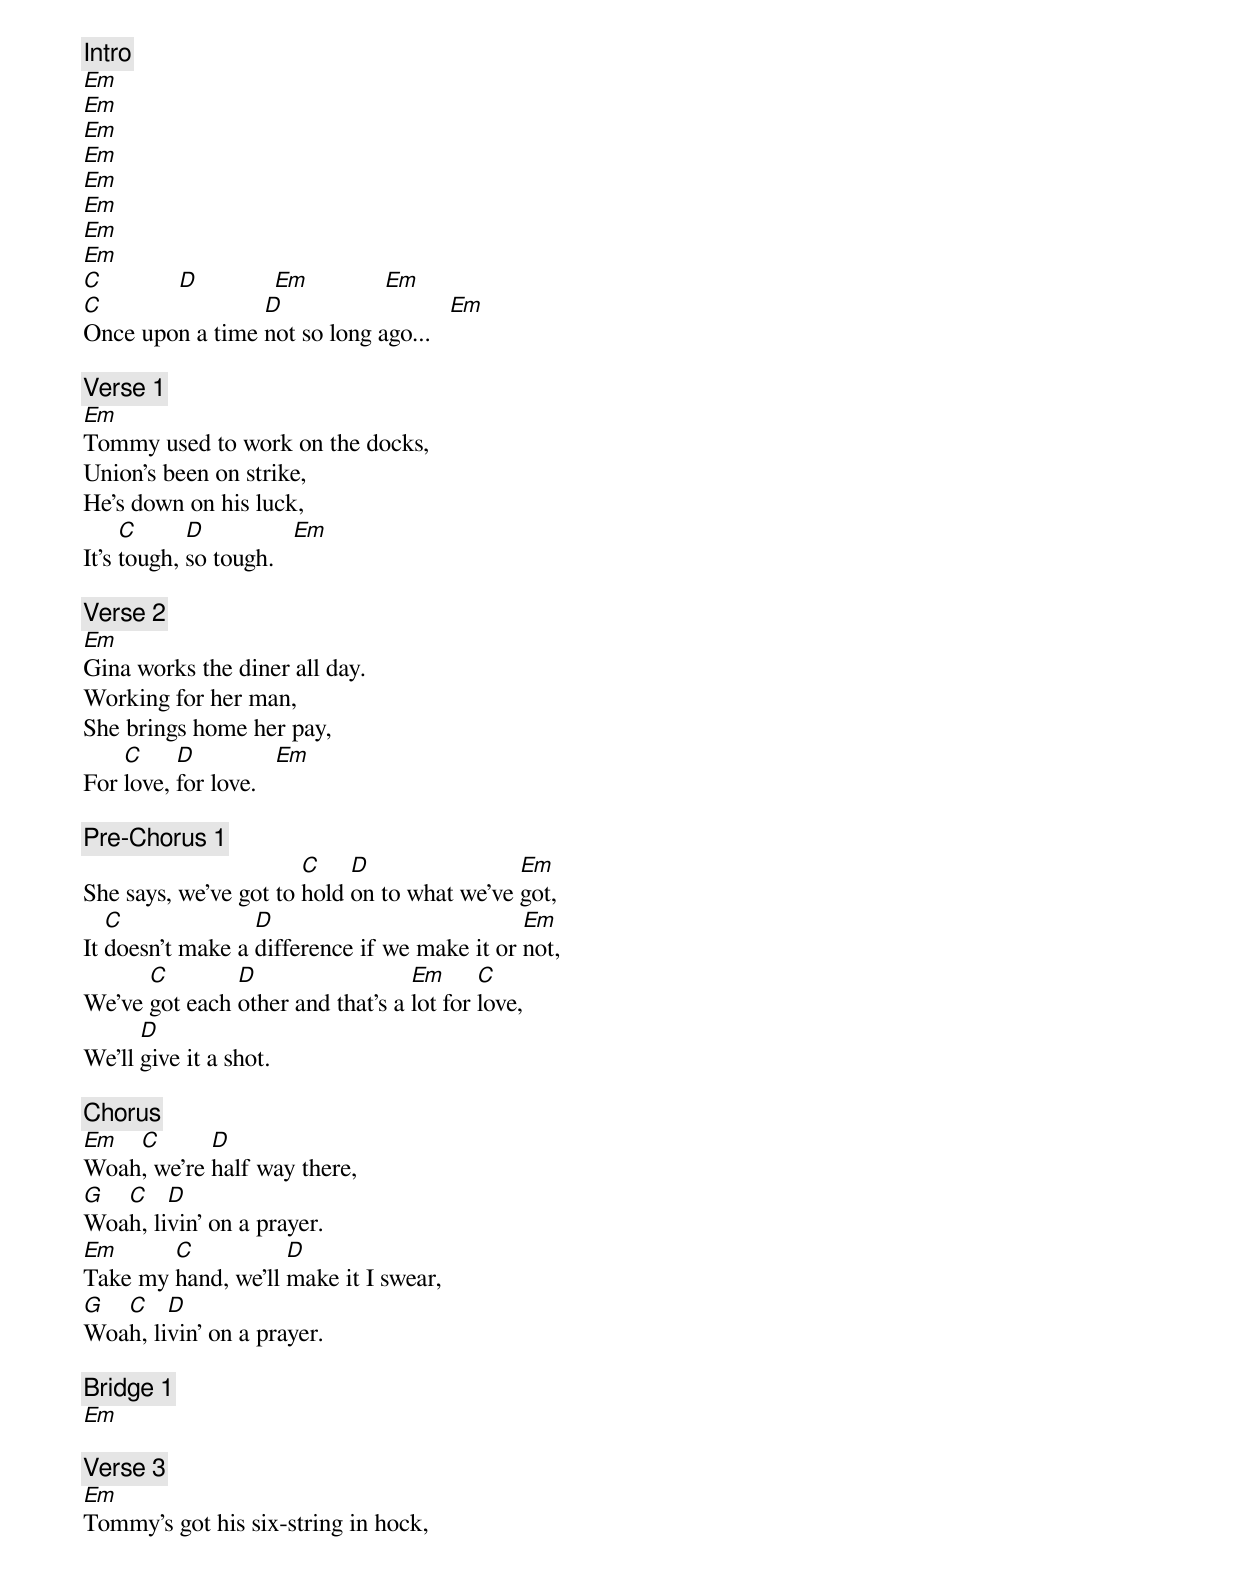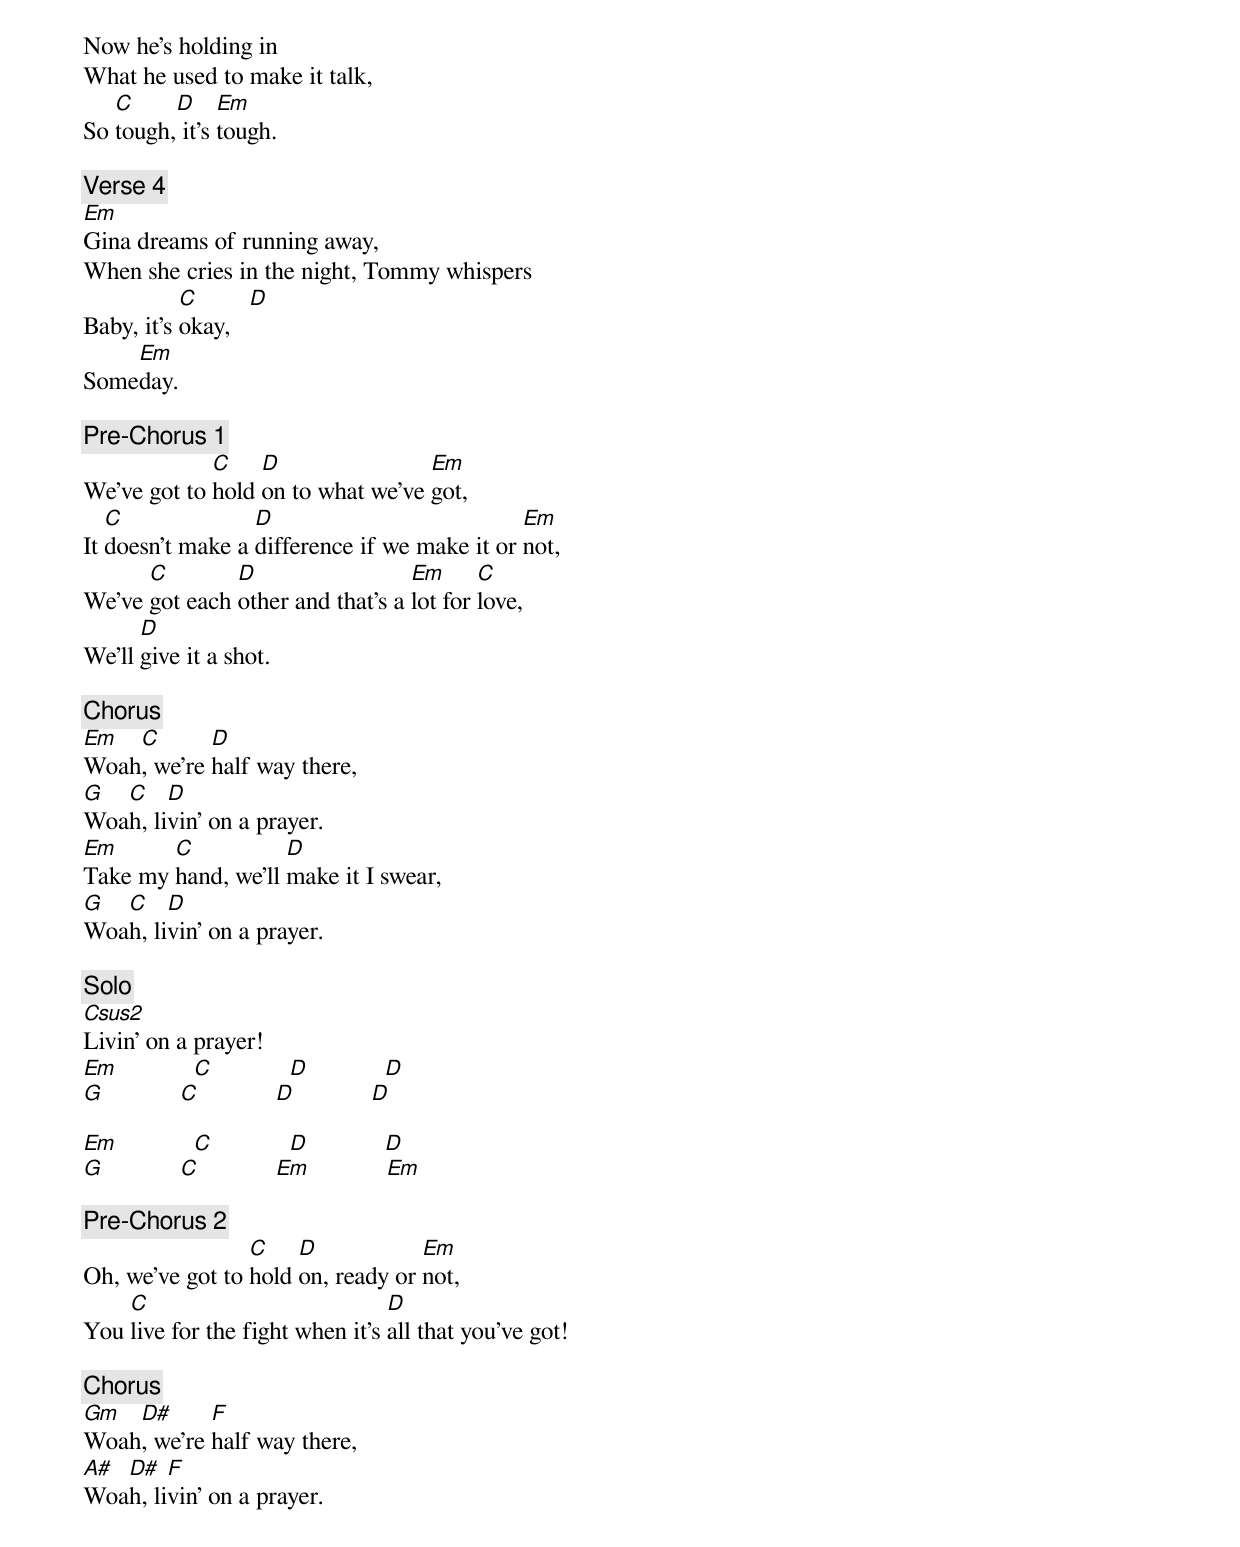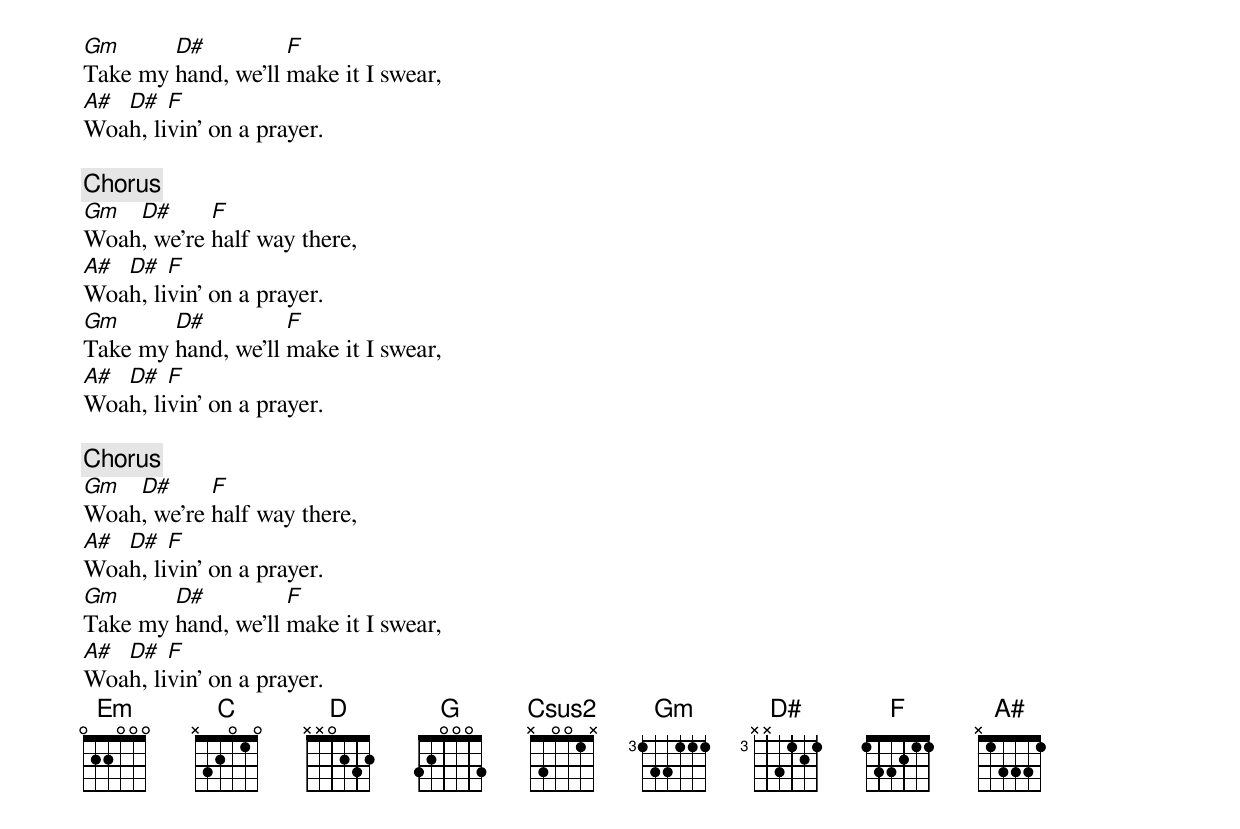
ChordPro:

{c: Intro}
[Em]
[Em]
[Em]
[Em]
[Em]
[Em]
[Em]
[Em]
[C]            [D]            [Em]            [Em]
[C]Once upon a time [D]not so long ago...   [Em]

{c: Verse 1}
[Em]Tommy used to work on the docks,
Union's been on strike,
He's down on his luck,
It's [C]tough, [D]so tough.   [Em]

{c: Verse 2}
[Em]Gina works the diner all day.
Working for her man,
She brings home her pay,
For [C]love, [D]for love.   [Em]

{c: Pre-Chorus 1}
She says, we've got to [C]hold [D]on to what we've [Em]got,
It [C]doesn't make a [D]difference if we make it or [Em]not,
We've [C]got each [D]other and that's a [Em]lot for [C]love,
We'll [D]give it a shot.

{c: Chorus}
[Em]Woah[C], we're [D]half way there,
[G]Woa[C]h, li[D]vin' on a prayer.
[Em]Take my [C]hand, we'll [D]make it I swear,
[G]Woa[C]h, li[D]vin' on a prayer.

{c: Bridge 1}
[Em]

{c: Verse 3}
[Em]Tommy's got his six-string in hock,
Now he's holding in
What he used to make it talk,
So [C]tough,[D] it's [Em]tough.

{c: Verse 4}
[Em]Gina dreams of running away,
When she cries in the night, Tommy whispers
Baby, it's [C]okay,   [D]
Some[Em]day.

{c: Pre-Chorus 1}
We've got to [C]hold [D]on to what we've [Em]got,
It [C]doesn't make a [D]difference if we make it or [Em]not,
We've [C]got each [D]other and that's a [Em]lot for [C]love,
We'll [D]give it a shot.

{c: Chorus}
[Em]Woah[C], we're [D]half way there,
[G]Woa[C]h, li[D]vin' on a prayer.
[Em]Take my [C]hand, we'll [D]make it I swear,
[G]Woa[C]h, li[D]vin' on a prayer.

{c: Solo}
[Csus2]Livin' on a prayer!
[Em]            [C]            [D]            [D]
[G]            [C]            [D]            [D]

[Em]            [C]            [D]            [D]
[G]            [C]            [Em]            [Em]

{c: Pre-Chorus 2}
Oh, we've got to [C]hold [D]on, ready or [Em]not,
You [C]live for the fight when it's [D]all that you've got!

{c: Chorus}
[Gm]Woah[D#], we're [F]half way there,
[A#]Woa[D#]h, li[F]vin' on a prayer.
[Gm]Take my [D#]hand, we'll [F]make it I swear,
[A#]Woa[D#]h, li[F]vin' on a prayer.

{c: Chorus}
[Gm]Woah[D#], we're [F]half way there,
[A#]Woa[D#]h, li[F]vin' on a prayer.
[Gm]Take my [D#]hand, we'll [F]make it I swear,
[A#]Woa[D#]h, li[F]vin' on a prayer.

{c: Chorus}
[Gm]Woah[D#], we're [F]half way there,
[A#]Woa[D#]h, li[F]vin' on a prayer.
[Gm]Take my [D#]hand, we'll [F]make it I swear,
[A#]Woa[D#]h, li[F]vin' on a prayer.
